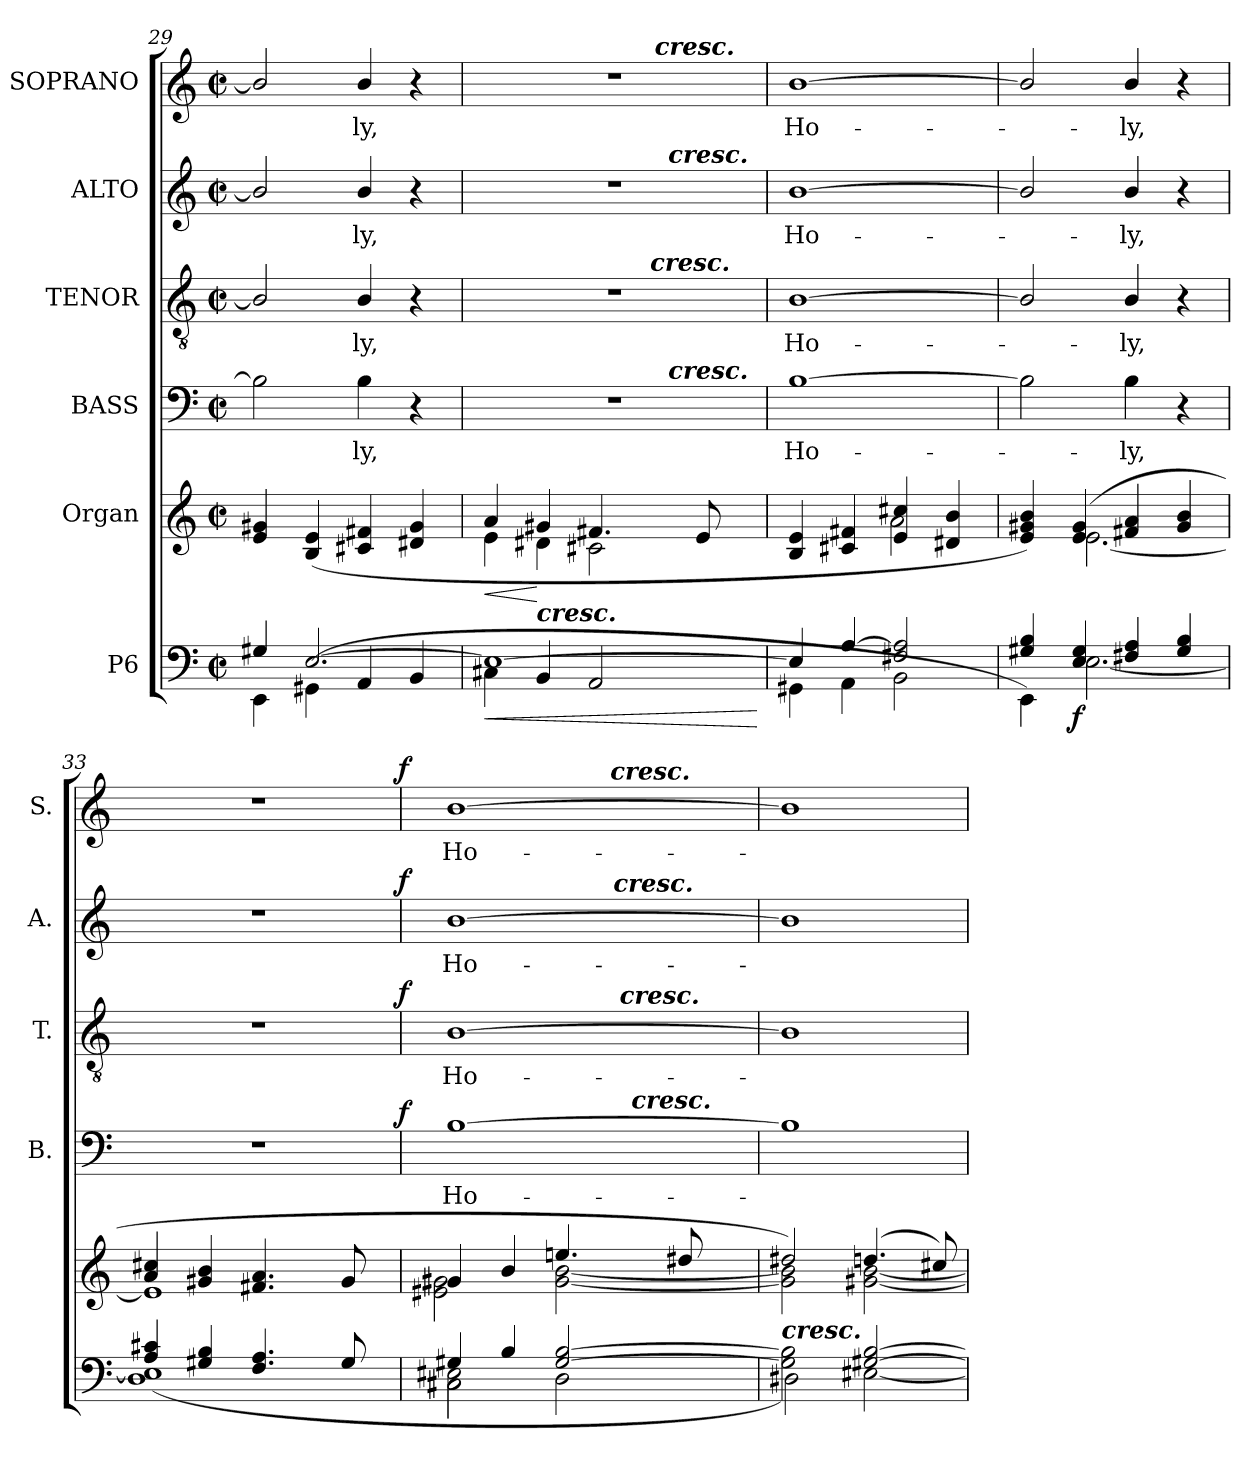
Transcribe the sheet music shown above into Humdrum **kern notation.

**kern	**dynam	**kern	**dynam	**kern	**text	**dynam	**kern	**text	**dynam	**kern	**text	**dynam	**kern	**text	**dynam
*part6	*part6	*part5	*part5	*part4	*part4	*part4	*part3	*part3	*part3	*part2	*part2	*part2	*part1	*part1	*part1
*staff6	*staff6	*staff5	*staff5	*staff4	*staff4	*staff4	*staff3	*staff3	*staff3	*staff2	*staff2	*staff2	*staff1	*staff1	*staff1
*I"P6	*	*I"Organ	*	*I"BASS	*	*	*I"TENOR	*	*	*I"ALTO	*	*	*I"SOPRANO	*	*
*	*	*	*	*I'B.	*	*	*I'T.	*	*	*I'A.	*	*	*I'S.	*	*
*clefF4	*	*clefG2	*	*clefF4	*	*	*clefGv2	*	*	*clefG2	*	*	*clefG2	*	*
*	*	*	*	*	*	*	*ITrd7c12	*	*	*	*	*	*	*	*
*k[]	*	*k[]	*	*k[]	*	*	*k[]	*	*	*k[]	*	*	*k[]	*	*
*C:	*	*C:	*	*C:	*	*	*C:	*	*	*C:	*	*	*C:	*	*
*M2/2	*	*M2/2	*	*M2/2	*	*	*M2/2	*	*	*M2/2	*	*	*M2/2	*	*
*met(c|)	*	*met(c|)	*	*met(c|)	*	*	*met(c|)	*	*	*met(c|)	*	*	*met(c|)	*	*
=29	=29	=29	=29	=29	=29	=29	=29	=29	=29	=29	=29	=29	=29	=29	=29
*^	*	*	*	*	*	*	*	*	*	*	*	*	*	*	*
4G#Xi/	4EEi\	.	4ei/ 4g#Xi	.	2Bi\]	.	.	2BBi/]	.	.	2bi/]	.	.	2bi/]	.	.
[2.Ei/	(4GG#Xi\	.	(4Bi/ 4ei	.	.	.	.	.	.	.	.	.	.	.	.	.
!	!	!	!	!	!	!LO:LY:b:color=#000000	!	!	!	!	!	!	!	!	!	!
!	!	!	!	!	!	!	!	!	!LO:LY:b:color=#000000	!	!	!	!	!	!	!
!	!	!	!	!	!	!	!	!	!	!	!	!LO:LY:b:color=#000000	!	!	!	!
!	!	!	!	!	!	!	!	!	!	!	!	!	!	!	!LO:LY:b:color=#000000	!
.	4AAi/	.	4c#Xi/ 4f#Xi	.	4Bi\	-ly,	.	4BBi/	-ly,	.	4bi/	-ly,	.	4bi/	-ly,	.
.	4BBi/	.	4d#Xi/ 4g#i	.	4r	.	.	4r	.	.	4r	.	.	4r	.	.
=30	=30	=30	=30	=30	=30	=30	=30	=30	=30	=30	=30	=30	=30	=30	=30	=30
!	!	!LO:HP:b	!	!LO:HP:b	!	!	!	!	!	!	!	!	!	!	!	!
*	*	*	*^	*	*^	*	*	*^	*	*	*^	*	*	*^	*	*
1Ei_	4C#Xi\	<	4ai/	4ei\	<	1r	2ryy	.	.	1r	2ryy	.	.	1r	2ryy	.	.	1r	2ryy	.	.
!	!LO:TX:a:Bi:t=cresc.	!	!	!	!	!	!	!	!	!	!	!	!	!	!	!	!	!	!	!	!
.	4BBi/	.	4g#Xi/	4d#Xi\	[	.	.	.	.	.	.	.	.	.	.	.	.	.	.	.	.
.	2AAi/	.	4.f#Xi/	2c#Xi\	.	.	4ryy	.	.	.	4ryy	.	.	.	4ryy	.	.	.	4ryy	.	.
.	.	.	.	.	.	.	32ryy	.	.	.	128ryy	.	.	.	32ryy	.	.	.	64ryy	.	.
.	.	.	.	.	.	.	.	.	.	.	512.ryy	.	.	.	.	.	.	.	.	.	.
!	!	!	!	!	!	!	!	!	!	!	!LO:TX:a:Bi:t=cresc.	!	!	!	!	!	!	!	!	!	!
.	.	.	.	.	.	.	.	.	.	.	8ryy	.	.	.	.	.	.	.	.	.	.
!	!	!	!	!	!	!	!	!	!	!	!	!	!	!	!	!	!	!	!LO:TX:a:Bi:t=cresc.	!	!
.	.	.	.	.	.	.	.	.	.	.	.	.	.	.	.	.	.	.	8...ryy	.	.
.	.	.	.	.	.	.	256ryy	.	.	.	.	.	.	.	256ryy	.	.	.	.	.	.
!	!	!	!	!	!	!	!	!	!	!	!	!	!	!	!LO:TX:a:Bi:t=cresc.	!	!	!	!	!	!
!	!	!	!	!	!	!	!LO:TX:a:Bi:t=cresc.	!	!	!	!	!	!	!	!	!	!	!	!	!	!
.	.	.	.	.	.	.	8ryy	.	.	.	.	.	.	.	8ryy	.	.	.	.	.	.
.	.	.	8ei/	.	.	.	.	.	.	.	.	.	.	.	.	.	.	.	.	.	.
.	.	.	.	.	.	.	.	.	.	.	16ryy	.	.	.	.	.	.	.	.	.	.
.	.	.	.	.	.	.	16ryy	.	.	.	.	.	.	.	16ryy	.	.	.	.	.	.
.	.	.	.	.	.	.	.	.	.	.	32ryy	.	.	.	.	.	.	.	.	.	.
.	.	.	.	.	.	.	64..ryy	.	.	.	.	.	.	.	64..ryy	.	.	.	.	.	.
.	.	.	.	.	.	.	.	.	.	.	64ryy	.	.	.	.	.	.	.	.	.	.
.	.	.	.	.	.	.	.	.	.	.	256ryy	.	.	.	.	.	.	.	.	.	.
.	.	.	.	.	.	.	.	.	.	.	1024ryy	.	.	.	.	.	.	.	.	.	.
*v	*v	*	*	*	*	*	*	*	*	*	*	*	*	*	*	*	*	*	*	*	*
*	*	*v	*v	*	*	*	*	*	*	*	*	*	*	*	*	*	*	*	*	*
.	[	.	.	.	.	.	.	.	.	.	.	.	.	.	.	.	.	.	.
*	*	*	*	*v	*v	*	*	*	*	*	*	*v	*v	*	*	*v	*v	*	*
*	*	*	*	*	*	*	*v	*v	*	*	*	*	*	*	*	*
=31	=31	=31	=31	=31	=31	=31	=31	=31	=31	=31	=31	=31	=31	=31	=31
*^	*	*^	*	*	*	*	*	*	*	*	*	*	*	*	*
*	*	*	*	*	*	*^	*	*	*^	*	*	*^	*	*	*^	*	*
!	!	!	!	!	!	!	!	!LO:LY:b:color=#000000	!	!	!	!	!	!	!	!	!	!	!	!	!
*	*	*	*	*	*	*v	*v	*	*	*	*	*	*	*v	*v	*	*	*v	*v	*	*
*	*	*	*	*	*	*	*	*	*v	*v	*	*	*	*	*	*	*	*
*	*	*	*	*	*	*^	*	*	*^	*	*	*^	*	*	*^	*	*
!	!	!	!	!	!	!	!	!	!	!	!	!LO:LY:b:color=#000000	!	!	!	!	!	!	!	!	!
*	*	*	*	*	*	*v	*v	*	*	*	*	*	*	*v	*v	*	*	*v	*v	*	*
*	*	*	*	*	*	*	*	*	*v	*v	*	*	*	*	*	*	*	*
*	*	*	*	*	*	*^	*	*	*^	*	*	*^	*	*	*^	*	*
!	!	!	!	!	!	!	!	!	!	!	!	!	!	!	!	!LO:LY:b:color=#000000	!	!	!	!	!
*	*	*	*	*	*	*v	*v	*	*	*	*	*	*	*v	*v	*	*	*v	*v	*	*
*	*	*	*	*	*	*	*	*	*v	*v	*	*	*	*	*	*	*	*
*	*	*	*	*	*	*^	*	*	*^	*	*	*^	*	*	*^	*	*
!	!	!	!	!	!	!	!	!	!	!	!	!	!	!	!	!	!	!	!	!LO:LY:b:color=#000000	!
*	*	*	*	*	*	*v	*v	*	*	*	*	*	*	*v	*v	*	*	*v	*v	*	*
*	*	*	*	*	*	*	*	*	*v	*v	*	*	*	*	*	*	*	*
4Ei/]	4GG#Xi\	.	4Bi/ 4ei	2ryy	.	[1Bi	Ho-	.	[1BBi	Ho-	.	[1bi	Ho-	.	[1bi	Ho-	.
[4Ai/	4AAi\	.	4c#Xi/ 4f#Xi	.	.	.	.	.	.	.	.	.	.	.	.	.	.
2F#Xi/ 2Ai]	2BBi\	.	4ei/ 4cc#Xi	2ai\	.	.	.	.	.	.	.	.	.	.	.	.	.
.	.	.	4d#Xi/ 4bi	.	.	.	.	.	.	.	.	.	.	.	.	.	.
=32	=32	=32	=32	=32	=32	=32	=32	=32	=32	=32	=32	=32	=32	=32	=32	=32	=32
4G#Xi/ 4Bi	4EEi\)	.	4ei/ 4g#Xi 4bi)	4ryy	.	2Bi\]	.	.	2BBi/]	.	.	2bi/]	.	.	2bi/]	.	.
4Ei/ 4G#i	[2.Ei\	f	(4ei/ 4g#i	[2.ei\	.	.	.	.	.	.	.	.	.	.	.	.	.
!	!	!	!	!	!	!	!LO:LY:b:color=#000000	!	!	!	!	!	!	!	!	!	!
!	!	!	!	!	!	!	!	!	!	!LO:LY:b:color=#000000	!	!	!	!	!	!	!
!	!	!	!	!	!	!	!	!	!	!	!	!	!LO:LY:b:color=#000000	!	!	!	!
!	!	!	!	!	!	!	!	!	!	!	!	!	!	!	!	!LO:LY:b:color=#000000	!
4F#Xi/ 4Ai	.	.	4f#Xi/ 4ai	.	.	4Bi\	-ly,	.	4BBi/	-ly,	.	4bi/	-ly,	.	4bi/	-ly,	.
4G#i/ 4Bi	.	.	4g#i/ 4bi	.	.	4r	.	.	4r	.	.	4r	.	.	4r	.	.
=33	=33	=33	=33	=33	=33	=33	=33	=33	=33	=33	=33	=33	=33	=33	=33	=33	=33
*	*	*	*	*	*	*^	*	*	*^	*	*	*^	*	*	*^	*	*
4Ai/ 4c#Xi	(1Di 1Ei]	.	4ai/ 4cc#Xi	1ei]	.	1r	2ryy	.	.	1r	2ryy	.	.	1r	2ryy	.	.	1r	2ryy	.	.
4G#Xi/ 4Bi	.	.	4g#Xi/ 4bi	.	.	.	.	.	.	.	.	.	.	.	.	.	.	.	.	.	.
4.Fi/ 4.Ai	.	.	4.f#Xi/ 4.ai	.	.	.	4ryy	.	.	.	4ryy	.	.	.	4ryy	.	.	.	4ryy	.	.
.	.	.	.	.	.	.	8ryy	.	.	.	8ryy	.	.	.	8ryy	.	.	.	8ryy	.	.
8G#i/	.	.	8g#i/	.	.	.	16ryy	.	.	.	16ryy	.	.	.	16ryy	.	.	.	16ryy	.	.
.	.	.	.	.	.	.	32ryy	.	.	.	32ryy	.	.	.	32ryy	.	.	.	32ryy	.	.
.	.	.	.	.	.	.	64ryy	.	.	.	64ryy	.	.	.	64ryy	.	.	.	64ryy	.	.
.	.	.	.	.	.	.	128...ryy	.	.	.	128...ryy	.	.	.	128...ryy	.	.	.	128...ryy	.	.
.	.	.	.	.	.	.	1024ryy	.	f	.	1024ryy	.	f	.	1024ryy	.	f	.	1024ryy	.	f
=34	=34	=34	=34	=34	=34	=34	=34	=34	=34	=34	=34	=34	=34	=34	=34	=34	=34	=34	=34	=34	=34
*	*^	*	*	*	*	*	*	*	*	*	*	*	*	*	*	*	*	*	*	*	*
!	!	!	!	!	!	!	!	!	!LO:LY:b:color=#000000	!	!	!	!	!	!	!	!	!	!	!	!	!
!	!	!	!	!	!	!	!	!	!	!	!	!	!LO:LY:b:color=#000000	!	!	!	!	!	!	!	!	!
!	!	!	!	!	!	!	!	!	!	!	!	!	!	!	!	!	!LO:LY:b:color=#000000	!	!	!	!	!
!	!	!	!	!	!	!	!	!	!	!	!	!	!	!	!	!	!	!	!	!	!LO:LY:b:color=#000000	!
4G#Xi/	2C#Xi\	2C#i\ 2E#Xi	.	4g#Xi/	2e#Xi\ 2g#i	.	[1Bi	2ryy	Ho-	.	[1BBi	2ryy	Ho-	.	[1bi	2ryy	Ho-	.	[1bi	2ryy	Ho-	.
4Bi/	.	.	.	4bi/	.	.	.	.	.	.	.	.	.	.	.	.	.	.	.	.	.	.
[2G#i/ [2Bi	2Di\	2ryy	.	4.eeni/	[2g#i\ [2bi	.	.	8ryy	.	.	.	8ryy	.	.	.	8ryy	.	.	.	8ryy	.	.
.	.	.	.	.	.	.	.	32ryy	.	.	.	32ryy	.	.	.	32ryy	.	.	.	64ryy	.	.
.	.	.	.	.	.	.	.	.	.	.	.	.	.	.	.	.	.	.	.	128...ryy	.	.
!	!	!	!	!	!	!	!	!	!	!	!	!	!	!	!	!	!	!	!	!LO:TX:a:Bi:t=cresc.	!	!
.	.	.	.	.	.	.	.	.	.	.	.	.	.	.	.	.	.	.	.	4ryy	.	.
.	.	.	.	.	.	.	.	64ryy	.	.	.	128ryy	.	.	.	1024ryy	.	.	.	.	.	.
!	!	!	!	!	!	!	!	!	!	!	!	!	!	!	!	!LO:TX:a:Bi:t=cresc.	!	!	!	!	!	!
.	.	.	.	.	.	.	.	.	.	.	.	.	.	.	.	4ryy	.	.	.	.	.	.
!	!	!	!	!	!	!	!	!	!	!	!	!LO:TX:a:Bi:t=cresc.	!	!	!	!	!	!	!	!	!	!
.	.	.	.	.	.	.	.	.	.	.	.	4ryy	.	.	.	.	.	.	.	.	.	.
.	.	.	.	.	.	.	.	256.ryy	.	.	.	.	.	.	.	.	.	.	.	.	.	.
!	!	!	!	!	!	!	!	!LO:TX:a:Bi:t=cresc.	!	!	!	!	!	!	!	!	!	!	!	!	!	!
.	.	.	.	.	.	.	.	4ryy	.	.	.	.	.	.	.	.	.	.	.	.	.	.
.	.	.	.	8dd#Xi/	.	.	.	.	.	.	.	.	.	.	.	.	.	.	.	.	.	.
.	.	.	.	.	.	.	.	.	.	.	.	.	.	.	.	.	.	.	.	16ryy	.	.
.	.	.	.	.	.	.	.	.	.	.	.	.	.	.	.	16ryy	.	.	.	.	.	.
.	.	.	.	.	.	.	.	.	.	.	.	16ryy	.	.	.	.	.	.	.	.	.	.
.	.	.	.	.	.	.	.	16ryy	.	.	.	.	.	.	.	.	.	.	.	.	.	.
.	.	.	.	.	.	.	.	.	.	.	.	.	.	.	.	.	.	.	.	32ryy	.	.
.	.	.	.	.	.	.	.	.	.	.	.	.	.	.	.	64ryy	.	.	.	.	.	.
.	.	.	.	.	.	.	.	.	.	.	.	64.ryy	.	.	.	.	.	.	.	.	.	.
.	.	.	.	.	.	.	.	.	.	.	.	.	.	.	.	128...ryy	.	.	.	.	.	.
.	.	.	.	.	.	.	.	128ryy	.	.	.	.	.	.	.	.	.	.	.	.	.	.
.	.	.	.	.	.	.	.	512ryy	.	.	.	.	.	.	.	.	.	.	.	.	.	.
.	.	.	.	.	.	.	.	.	.	.	.	.	.	.	.	.	.	.	.	1024ryy	.	.
=35	=35	=35	=35	=35	=35	=35	=35	=35	=35	=35	=35	=35	=35	=35	=35	=35	=35	=35	=35	=35	=35	=35
!LO:TX:a:Bi:t=cresc.	!	!	!	!	!	!	!	!	!	!	!	!	!	!	!	!	!	!	!	!	!	!
*	*	*	*	*	*	*	*v	*v	*	*	*	*	*	*	*v	*v	*	*	*v	*v	*	*
*	*v	*v	*	*	*	*	*	*	*	*v	*v	*	*	*	*	*	*	*	*
2G#i\] 2Bi]	2D#Xi\)	.	2dd#Xi/)	2g#i\] 2bi]	.	1Bi]	.	.	1BBi]	.	.	1bi]	.	.	1bi]	.	.
[2G#Xi/ [2Bi	[2E#Xi\	.	(4.ddni/	[2g#Xi\ [2bi	.	.	.	.	.	.	.	.	.	.	.	.	.
.	.	.	8cc#Xi/)	.	.	.	.	.	.	.	.	.	.	.	.	.	.
*v	*v	*	*	*	*	*	*	*	*	*	*	*	*	*	*	*	*
*	*	*v	*v	*	*	*	*	*	*	*	*	*	*	*	*	*
=	=	=	=	=	=	=	=	=	=	=	=	=	=	=	=
*-	*-	*-	*-	*-	*-	*-	*-	*-	*-	*-	*-	*-	*-	*-	*-
